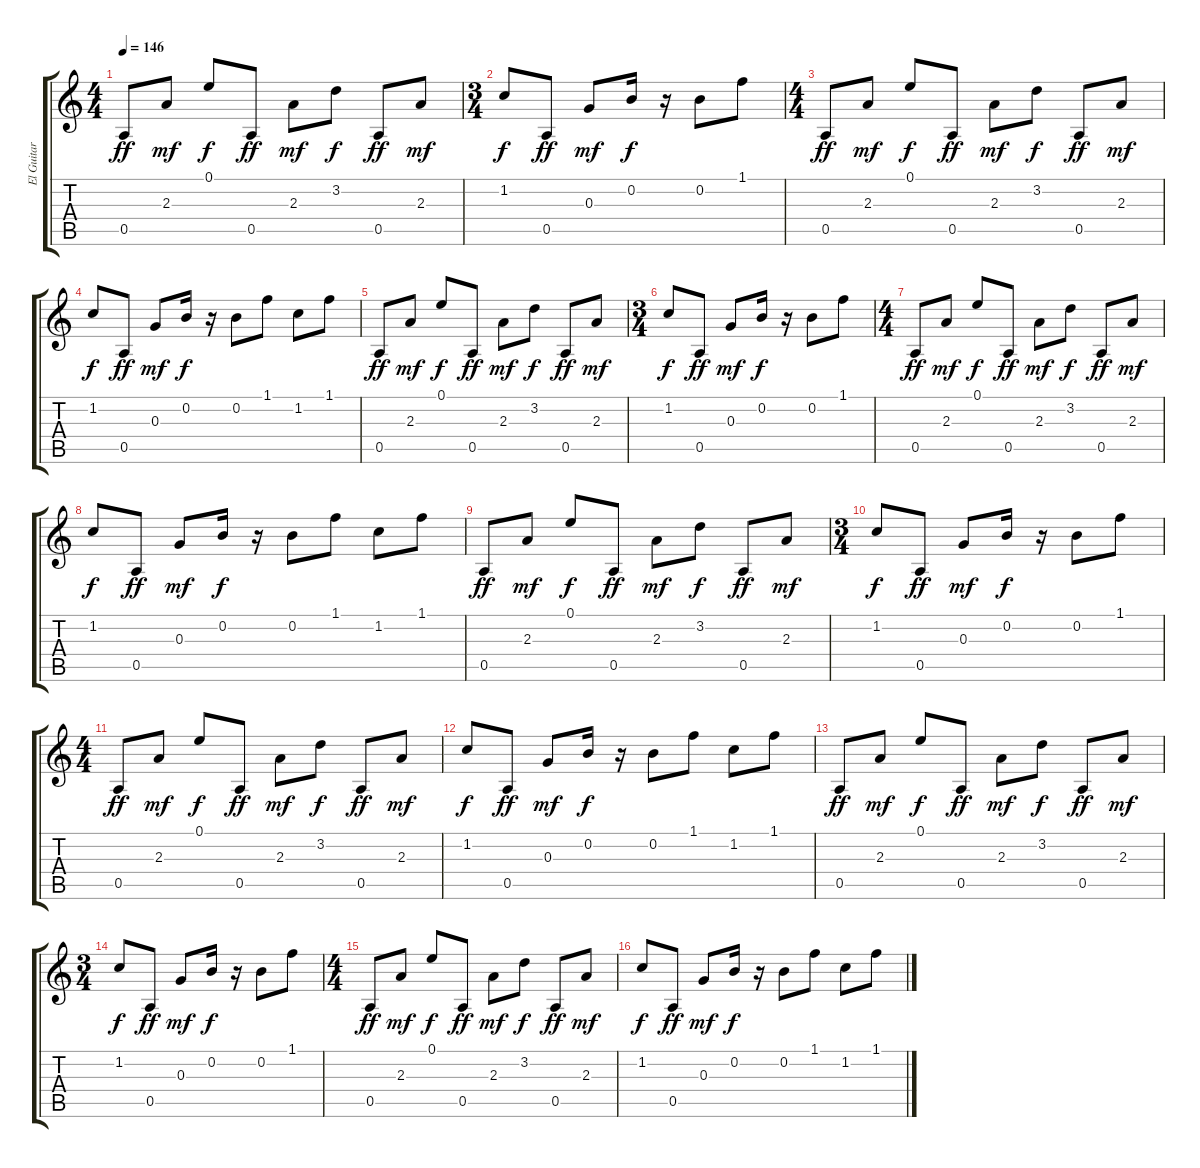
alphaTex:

\track ("El Guitar" "El Guitar") {instrument electricguitarmuted}
\staff {score tabs}
\tuning (E4 B3 G3 D3 A2 E2) {hide}
\ts (4 4)
\tempo 146
\clef g2
\ks c
0.5.8{dy ff} 2.3.8{dy mf} 0.1.8{dy f} 0.5.8{dy ff} 2.3.8{dy mf} 3.2.8{dy f} 0.5.8{dy ff} 2.3.8{dy mf} |
\ts (3 4)
1.2.8{dy f} 0.5.8{dy ff} 0.3.8{dy mf} 0.2.16{dy f} r.16 0.2.8 1.1.8 |
\ts (4 4)
0.5.8{dy ff} 2.3.8{dy mf} 0.1.8{dy f} 0.5.8{dy ff} 2.3.8{dy mf} 3.2.8{dy f} 0.5.8{dy ff} 2.3.8{dy mf} |
1.2.8{dy f} 0.5.8{dy ff} 0.3.8{dy mf} 0.2.16{dy f} r.16 0.2.8 1.1.8 1.2.8 1.1.8 |
0.5.8{dy ff} 2.3.8{dy mf} 0.1.8{dy f} 0.5.8{dy ff} 2.3.8{dy mf} 3.2.8{dy f} 0.5.8{dy ff} 2.3.8{dy mf} |
\ts (3 4)
1.2.8{dy f} 0.5.8{dy ff} 0.3.8{dy mf} 0.2.16{dy f} r.16 0.2.8 1.1.8 |
\ts (4 4)
0.5.8{dy ff} 2.3.8{dy mf} 0.1.8{dy f} 0.5.8{dy ff} 2.3.8{dy mf} 3.2.8{dy f} 0.5.8{dy ff} 2.3.8{dy mf} |
1.2.8{dy f} 0.5.8{dy ff} 0.3.8{dy mf} 0.2.16{dy f} r.16 0.2.8 1.1.8 1.2.8 1.1.8 |
0.5.8{dy ff} 2.3.8{dy mf} 0.1.8{dy f} 0.5.8{dy ff} 2.3.8{dy mf} 3.2.8{dy f} 0.5.8{dy ff} 2.3.8{dy mf} |
\ts (3 4)
1.2.8{dy f} 0.5.8{dy ff} 0.3.8{dy mf} 0.2.16{dy f} r.16 0.2.8 1.1.8 |
\ts (4 4)
0.5.8{dy ff} 2.3.8{dy mf} 0.1.8{dy f} 0.5.8{dy ff} 2.3.8{dy mf} 3.2.8{dy f} 0.5.8{dy ff} 2.3.8{dy mf} |
1.2.8{dy f} 0.5.8{dy ff} 0.3.8{dy mf} 0.2.16{dy f} r.16 0.2.8 1.1.8 1.2.8 1.1.8 |
0.5.8{dy ff} 2.3.8{dy mf} 0.1.8{dy f} 0.5.8{dy ff} 2.3.8{dy mf} 3.2.8{dy f} 0.5.8{dy ff} 2.3.8{dy mf} |
\ts (3 4)
1.2.8{dy f} 0.5.8{dy ff} 0.3.8{dy mf} 0.2.16{dy f} r.16 0.2.8 1.1.8 |
\ts (4 4)
0.5.8{dy ff} 2.3.8{dy mf} 0.1.8{dy f} 0.5.8{dy ff} 2.3.8{dy mf} 3.2.8{dy f} 0.5.8{dy ff} 2.3.8{dy mf} |
1.2.8{dy f} 0.5.8{dy ff} 0.3.8{dy mf} 0.2.16{dy f} r.16 0.2.8 1.1.8 1.2.8 1.1.8
